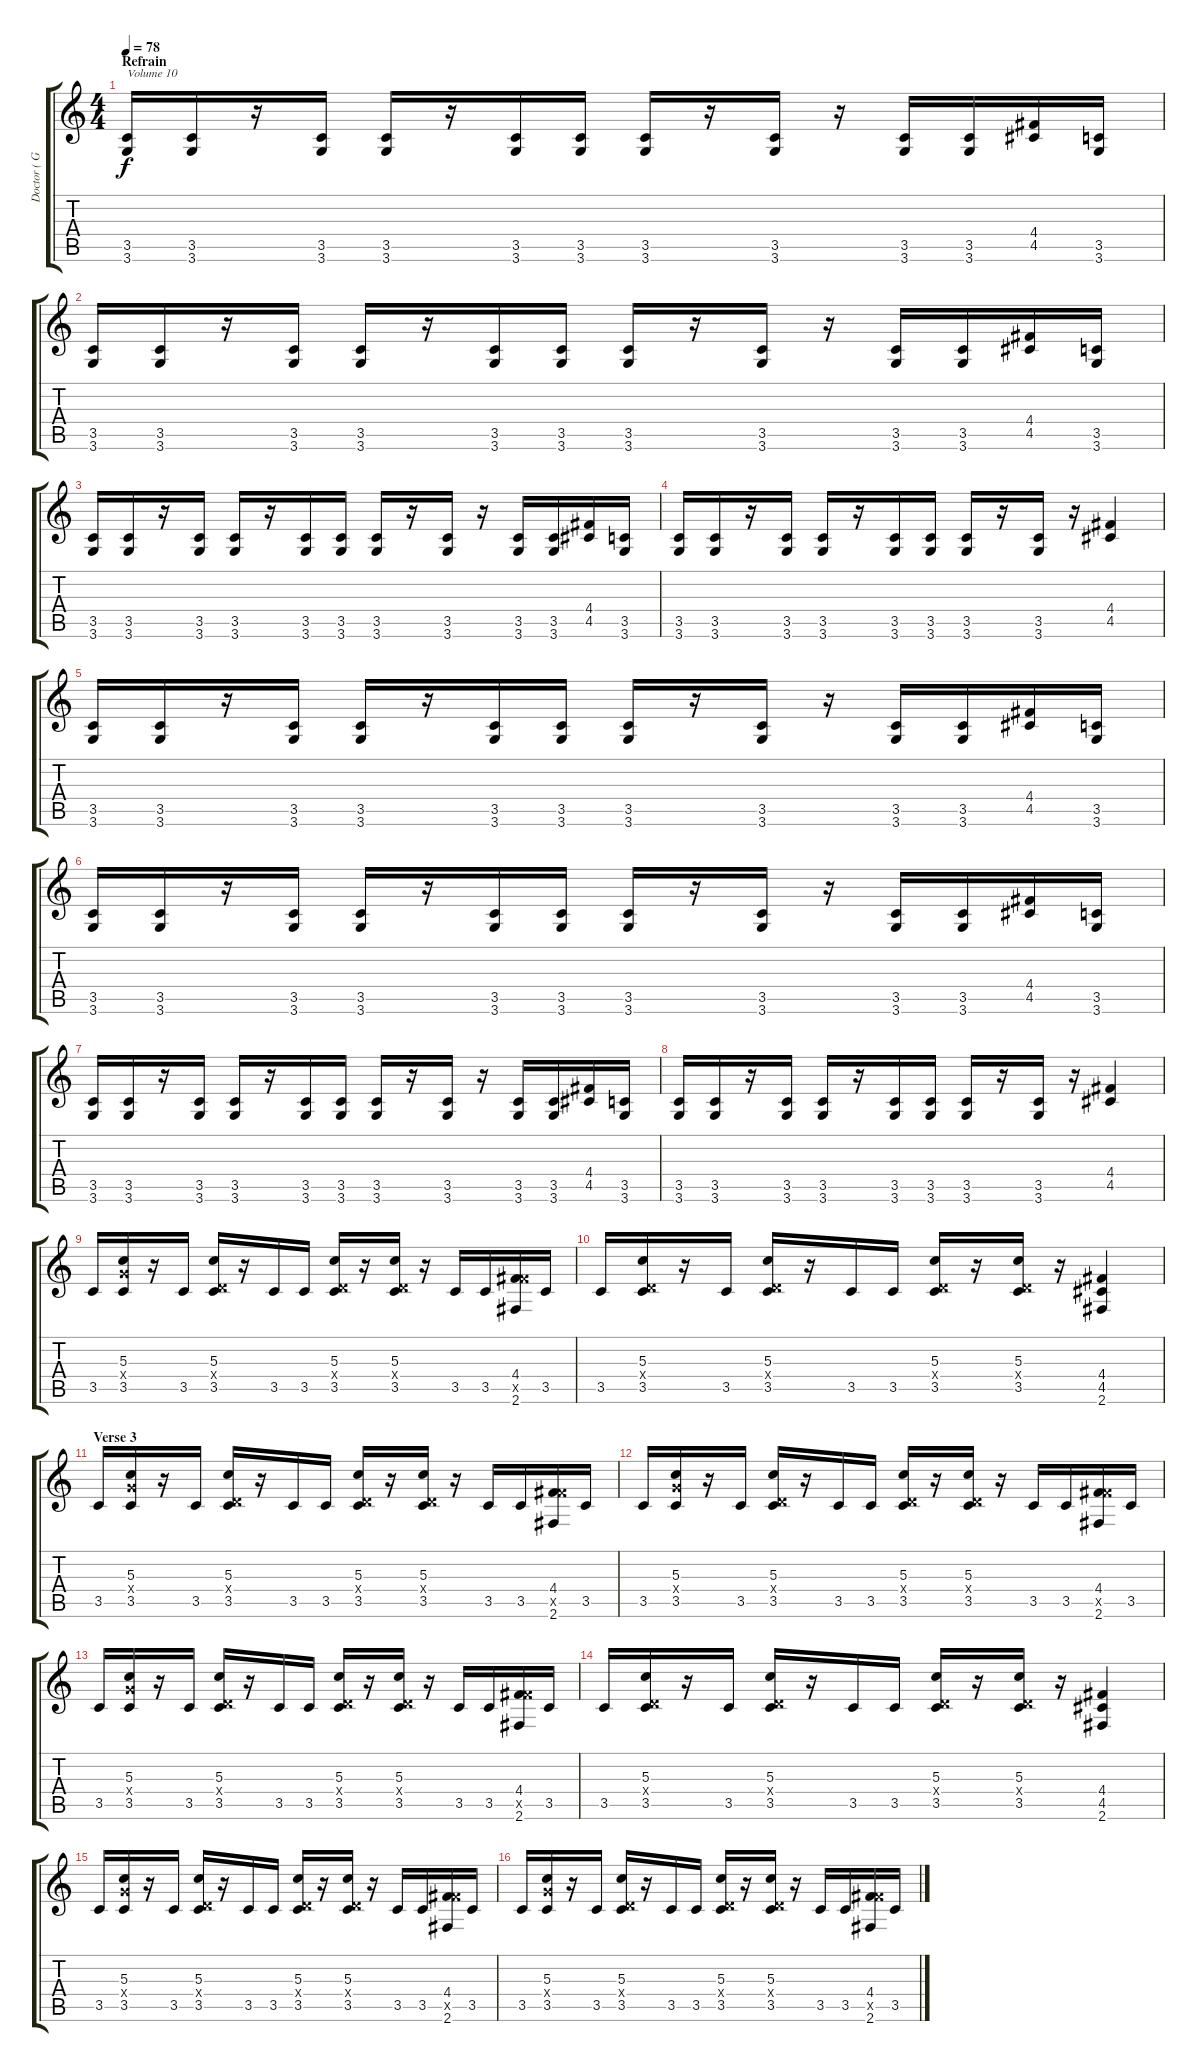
\track ("Doctor ( Guitar 1 )" "Doctor ( G") {instrument distortionguitar}
\staff {score tabs}
\tuning (E4 B3 G3 D3 A2 E2) {hide}
\ts (4 4)
\section ("" "Refrain ")
\tempo 78
\clef g2
\ks c
(3.5 3.6).16{txt "Volume 10" dy f volume 10} (3.5 3.6).16 r.16 (3.5 3.6).16 (3.5 3.6).16 r.16 (3.5 3.6).16 (3.5 3.6).16 (3.5 3.6).16 r.16 (3.5 3.6).16 r.16 (3.5 3.6).16 (3.5 3.6).16 (4.4 4.5).16 (3.5 3.6).16 |
(3.5 3.6).16 (3.5 3.6).16 r.16 (3.5 3.6).16 (3.5 3.6).16 r.16 (3.5 3.6).16 (3.5 3.6).16 (3.5 3.6).16 r.16 (3.5 3.6).16 r.16 (3.5 3.6).16 (3.5 3.6).16 (4.4 4.5).16 (3.5 3.6).16 |
(3.5 3.6).16 (3.5 3.6).16 r.16 (3.5 3.6).16 (3.5 3.6).16 r.16 (3.5 3.6).16 (3.5 3.6).16 (3.5 3.6).16 r.16 (3.5 3.6).16 r.16 (3.5 3.6).16 (3.5 3.6).16 (4.4 4.5).16 (3.5 3.6).16 |
(3.5 3.6).16 (3.5 3.6).16 r.16 (3.5 3.6).16 (3.5 3.6).16 r.16 (3.5 3.6).16 (3.5 3.6).16 (3.5 3.6).16 r.16 (3.5 3.6).16 r.16 (4.4 4.5).4 |
(3.5 3.6).16 (3.5 3.6).16 r.16 (3.5 3.6).16 (3.5 3.6).16 r.16 (3.5 3.6).16 (3.5 3.6).16 (3.5 3.6).16 r.16 (3.5 3.6).16 r.16 (3.5 3.6).16 (3.5 3.6).16 (4.4 4.5).16 (3.5 3.6).16 |
(3.5 3.6).16 (3.5 3.6).16 r.16 (3.5 3.6).16 (3.5 3.6).16 r.16 (3.5 3.6).16 (3.5 3.6).16 (3.5 3.6).16 r.16 (3.5 3.6).16 r.16 (3.5 3.6).16 (3.5 3.6).16 (4.4 4.5).16 (3.5 3.6).16 |
(3.5 3.6).16 (3.5 3.6).16 r.16 (3.5 3.6).16 (3.5 3.6).16 r.16 (3.5 3.6).16 (3.5 3.6).16 (3.5 3.6).16 r.16 (3.5 3.6).16 r.16 (3.5 3.6).16 (3.5 3.6).16 (4.4 4.5).16 (3.5 3.6).16 |
(3.5 3.6).16 (3.5 3.6).16 r.16 (3.5 3.6).16 (3.5 3.6).16 r.16 (3.5 3.6).16 (3.5 3.6).16 (3.5 3.6).16 r.16 (3.5 3.6).16 r.16 (4.4 4.5).4 |
3.5.16 (5.3 5.4{x} 3.5).16 r.16 3.5.16 (5.3 0.4{x} 3.5).16 r.16 3.5.16 3.5.16 (5.3 0.4{x} 3.5).16 r.16 (5.3 0.4{x} 3.5).16 r.16 3.5.16 3.5.16 (4.4 9.5{x} 2.6).16 3.5.16 |
3.5.16 (5.3 0.4{x} 3.5).16 r.16 3.5.16 (5.3 0.4{x} 3.5).16 r.16 3.5.16 3.5.16 (5.3 0.4{x} 3.5).16 r.16 (5.3 0.4{x} 3.5).16 r.16 (4.4 4.5 2.6).4 |
\section ("" "Verse 3")
3.5.16 (5.3 5.4{x} 3.5).16 r.16 3.5.16 (5.3 0.4{x} 3.5).16 r.16 3.5.16 3.5.16 (5.3 0.4{x} 3.5).16 r.16 (5.3 0.4{x} 3.5).16 r.16 3.5.16 3.5.16 (4.4 9.5{x} 2.6).16 3.5.16 |
3.5.16 (5.3 5.4{x} 3.5).16 r.16 3.5.16 (5.3 0.4{x} 3.5).16 r.16 3.5.16 3.5.16 (5.3 0.4{x} 3.5).16 r.16 (5.3 0.4{x} 3.5).16 r.16 3.5.16 3.5.16 (4.4 9.5{x} 2.6).16 3.5.16 |
3.5.16 (5.3 5.4{x} 3.5).16 r.16 3.5.16 (5.3 0.4{x} 3.5).16 r.16 3.5.16 3.5.16 (5.3 0.4{x} 3.5).16 r.16 (5.3 0.4{x} 3.5).16 r.16 3.5.16 3.5.16 (4.4 9.5{x} 2.6).16 3.5.16 |
3.5.16 (5.3 0.4{x} 3.5).16 r.16 3.5.16 (5.3 0.4{x} 3.5).16 r.16 3.5.16 3.5.16 (5.3 0.4{x} 3.5).16 r.16 (5.3 0.4{x} 3.5).16 r.16 (4.4 4.5 2.6).4 |
3.5.16 (5.3 5.4{x} 3.5).16 r.16 3.5.16 (5.3 0.4{x} 3.5).16 r.16 3.5.16 3.5.16 (5.3 0.4{x} 3.5).16 r.16 (5.3 0.4{x} 3.5).16 r.16 3.5.16 3.5.16 (4.4 9.5{x} 2.6).16 3.5.16 |
3.5.16 (5.3 5.4{x} 3.5).16 r.16 3.5.16 (5.3 0.4{x} 3.5).16 r.16 3.5.16 3.5.16 (5.3 0.4{x} 3.5).16 r.16 (5.3 0.4{x} 3.5).16 r.16 3.5.16 3.5.16 (4.4 9.5{x} 2.6).16 3.5.16
